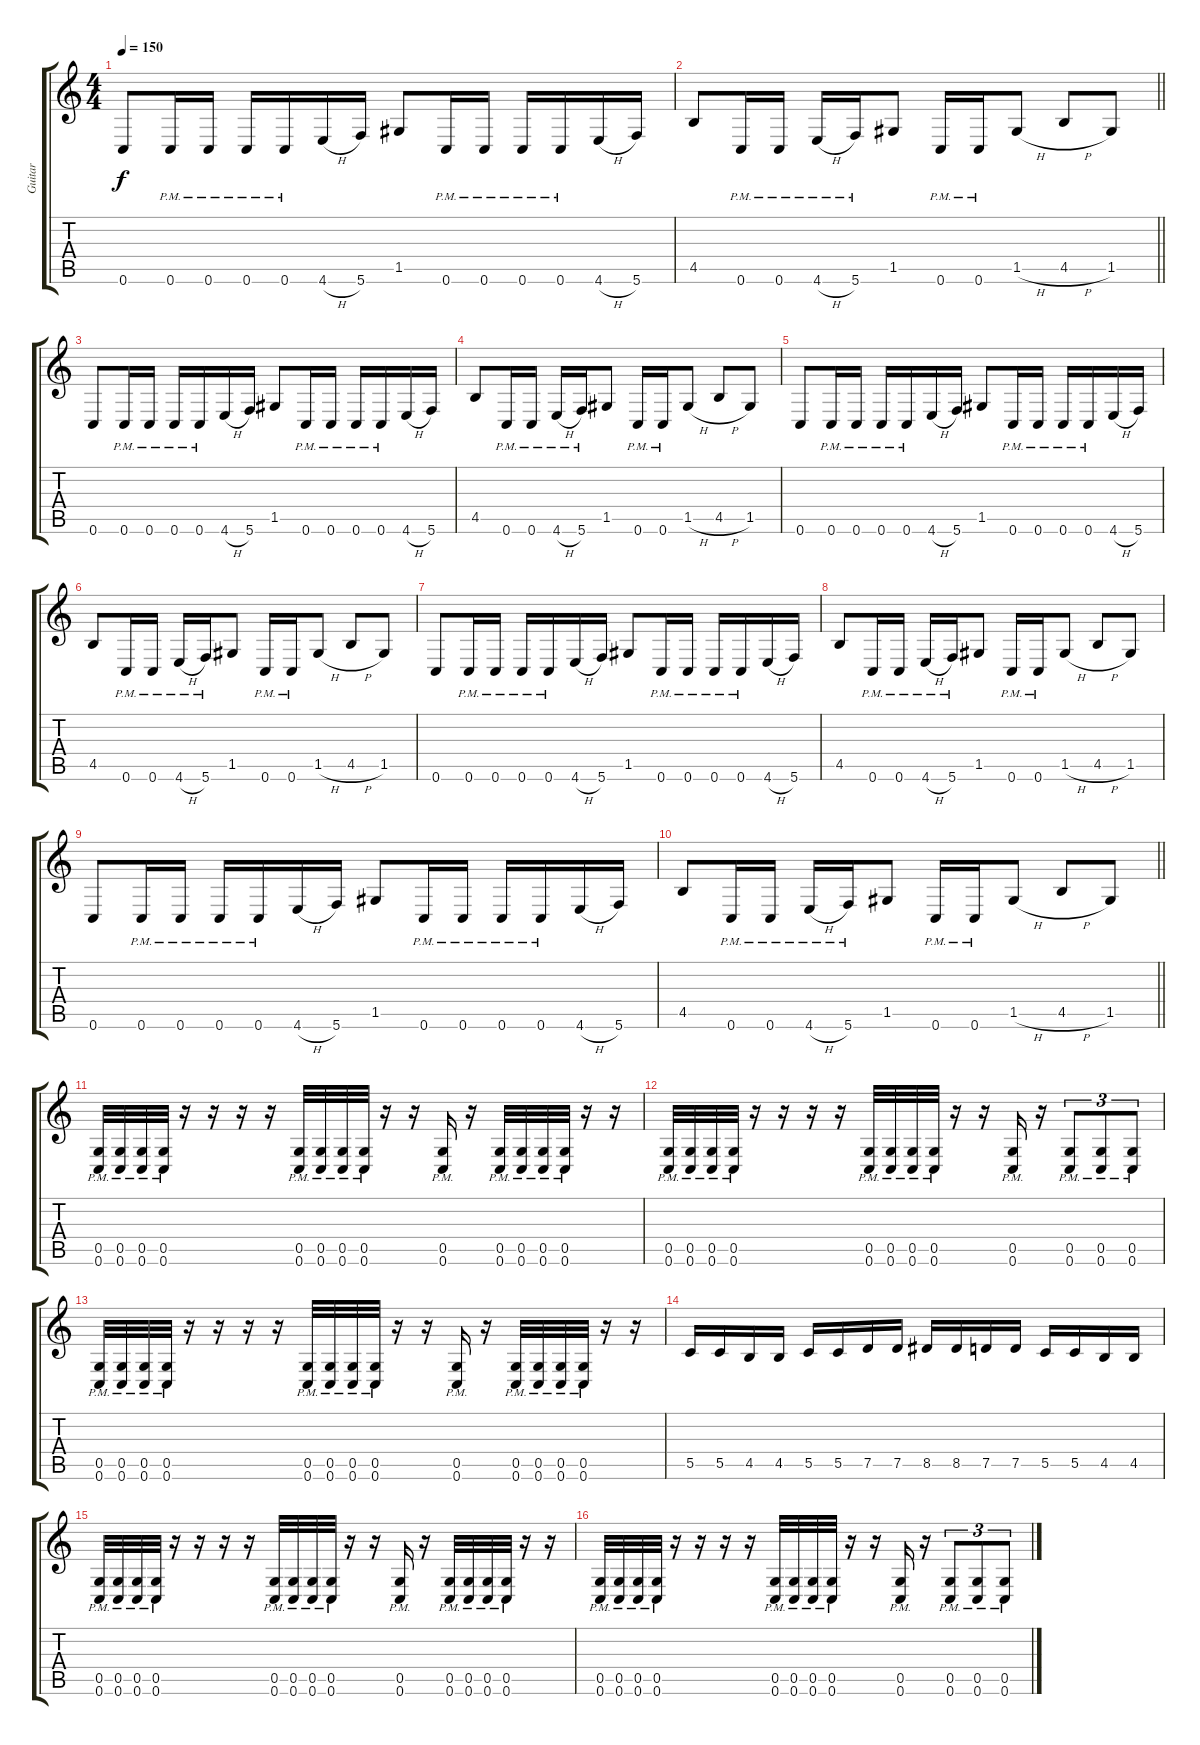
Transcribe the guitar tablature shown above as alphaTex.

\track ("Guitar" "Guitar") {instrument distortionguitar}
\staff {score tabs}
\tuning (D4 A3 F3 C3 G2 C2) {hide}
\ts (4 4)
\section ("" "")
\tempo 150
\clef g2
\ks c
0.6.8{dy f} 0.6{pm}.16 0.6{pm}.16 0.6{pm}.16 0.6{pm}.16 4.6{h}.16 5.6.16 1.5.8 0.6{pm}.16 0.6{pm}.16 0.6{pm}.16 0.6{pm}.16 4.6{h}.16 5.6.16 |
\barLineRight lightlight
4.5.8 0.6{pm}.16 0.6{pm}.16 4.6{h pm}.16 5.6{pm}.16 1.5.8 0.6{pm}.16 0.6{pm}.16 1.5{h}.8 4.5{h}.8 1.5.8 |
\section ("" "")
0.6.8 0.6{pm}.16 0.6{pm}.16 0.6{pm}.16 0.6{pm}.16 4.6{h}.16 5.6.16 1.5.8 0.6{pm}.16 0.6{pm}.16 0.6{pm}.16 0.6{pm}.16 4.6{h}.16 5.6.16 |
4.5.8 0.6{pm}.16 0.6{pm}.16 4.6{h pm}.16 5.6{pm}.16 1.5.8 0.6{pm}.16 0.6{pm}.16 1.5{h}.8 4.5{h}.8 1.5.8 |
0.6.8 0.6{pm}.16 0.6{pm}.16 0.6{pm}.16 0.6{pm}.16 4.6{h}.16 5.6.16 1.5.8 0.6{pm}.16 0.6{pm}.16 0.6{pm}.16 0.6{pm}.16 4.6{h}.16 5.6.16 |
4.5.8 0.6{pm}.16 0.6{pm}.16 4.6{h pm}.16 5.6{pm}.16 1.5.8 0.6{pm}.16 0.6{pm}.16 1.5{h}.8 4.5{h}.8 1.5.8 |
0.6.8 0.6{pm}.16 0.6{pm}.16 0.6{pm}.16 0.6{pm}.16 4.6{h}.16 5.6.16 1.5.8 0.6{pm}.16 0.6{pm}.16 0.6{pm}.16 0.6{pm}.16 4.6{h}.16 5.6.16 |
4.5.8 0.6{pm}.16 0.6{pm}.16 4.6{h pm}.16 5.6{pm}.16 1.5.8 0.6{pm}.16 0.6{pm}.16 1.5{h}.8 4.5{h}.8 1.5.8 |
0.6.8 0.6{pm}.16 0.6{pm}.16 0.6{pm}.16 0.6{pm}.16 4.6{h}.16 5.6.16 1.5.8 0.6{pm}.16 0.6{pm}.16 0.6{pm}.16 0.6{pm}.16 4.6{h}.16 5.6.16 |
\barLineRight lightlight
4.5.8 0.6{pm}.16 0.6{pm}.16 4.6{h pm}.16 5.6{pm}.16 1.5.8 0.6{pm}.16 0.6{pm}.16 1.5{h}.8 4.5{h}.8 1.5.8 |
\section ("" "")
(0.5{pm} 0.6{pm}).32 (0.5{pm} 0.6{pm}).32 (0.5{pm} 0.6{pm}).32 (0.5{pm} 0.6{pm}).32 r.16 r.16 r.16 r.16 (0.5{pm} 0.6{pm}).32 (0.5{pm} 0.6{pm}).32 (0.5{pm} 0.6{pm}).32 (0.5{pm} 0.6{pm}).32 r.16 r.16 (0.5{pm} 0.6{pm}).16 r.16 (0.5{pm} 0.6{pm}).32 (0.5{pm} 0.6{pm}).32 (0.5{pm} 0.6{pm}).32 (0.5{pm} 0.6{pm}).32 r.16 r.16 |
(0.5{pm} 0.6{pm}).32 (0.5{pm} 0.6{pm}).32 (0.5{pm} 0.6{pm}).32 (0.5{pm} 0.6{pm}).32 r.16 r.16 r.16 r.16 (0.5{pm} 0.6{pm}).32 (0.5{pm} 0.6{pm}).32 (0.5{pm} 0.6{pm}).32 (0.5{pm} 0.6{pm}).32 r.16 r.16 (0.5{pm} 0.6{pm}).16 r.16 (0.5{pm} 0.6{pm}).8{tu (3 2)} (0.5{pm} 0.6{pm}).8{tu (3 2)} (0.5{pm} 0.6{pm}).8{tu (3 2)} |
(0.5{pm} 0.6{pm}).32 (0.5{pm} 0.6{pm}).32 (0.5{pm} 0.6{pm}).32 (0.5{pm} 0.6{pm}).32 r.16 r.16 r.16 r.16 (0.5{pm} 0.6{pm}).32 (0.5{pm} 0.6{pm}).32 (0.5{pm} 0.6{pm}).32 (0.5{pm} 0.6{pm}).32 r.16 r.16 (0.5{pm} 0.6{pm}).16 r.16 (0.5{pm} 0.6{pm}).32 (0.5{pm} 0.6{pm}).32 (0.5{pm} 0.6{pm}).32 (0.5{pm} 0.6{pm}).32 r.16 r.16 |
5.5.16 5.5.16 4.5.16 4.5.16 5.5.16 5.5.16 7.5.16 7.5.16 8.5.16 8.5.16 7.5.16 7.5.16 5.5.16 5.5.16 4.5.16 4.5.16 |
(0.5{pm} 0.6{pm}).32 (0.5{pm} 0.6{pm}).32 (0.5{pm} 0.6{pm}).32 (0.5{pm} 0.6{pm}).32 r.16 r.16 r.16 r.16 (0.5{pm} 0.6{pm}).32 (0.5{pm} 0.6{pm}).32 (0.5{pm} 0.6{pm}).32 (0.5{pm} 0.6{pm}).32 r.16 r.16 (0.5{pm} 0.6{pm}).16 r.16 (0.5{pm} 0.6{pm}).32 (0.5{pm} 0.6{pm}).32 (0.5{pm} 0.6{pm}).32 (0.5{pm} 0.6{pm}).32 r.16 r.16 |
(0.5{pm} 0.6{pm}).32 (0.5{pm} 0.6{pm}).32 (0.5{pm} 0.6{pm}).32 (0.5{pm} 0.6{pm}).32 r.16 r.16 r.16 r.16 (0.5{pm} 0.6{pm}).32 (0.5{pm} 0.6{pm}).32 (0.5{pm} 0.6{pm}).32 (0.5{pm} 0.6{pm}).32 r.16 r.16 (0.5{pm} 0.6{pm}).16 r.16 (0.5{pm} 0.6{pm}).8{tu (3 2)} (0.5{pm} 0.6{pm}).8{tu (3 2)} (0.5{pm} 0.6{pm}).8{tu (3 2)}
